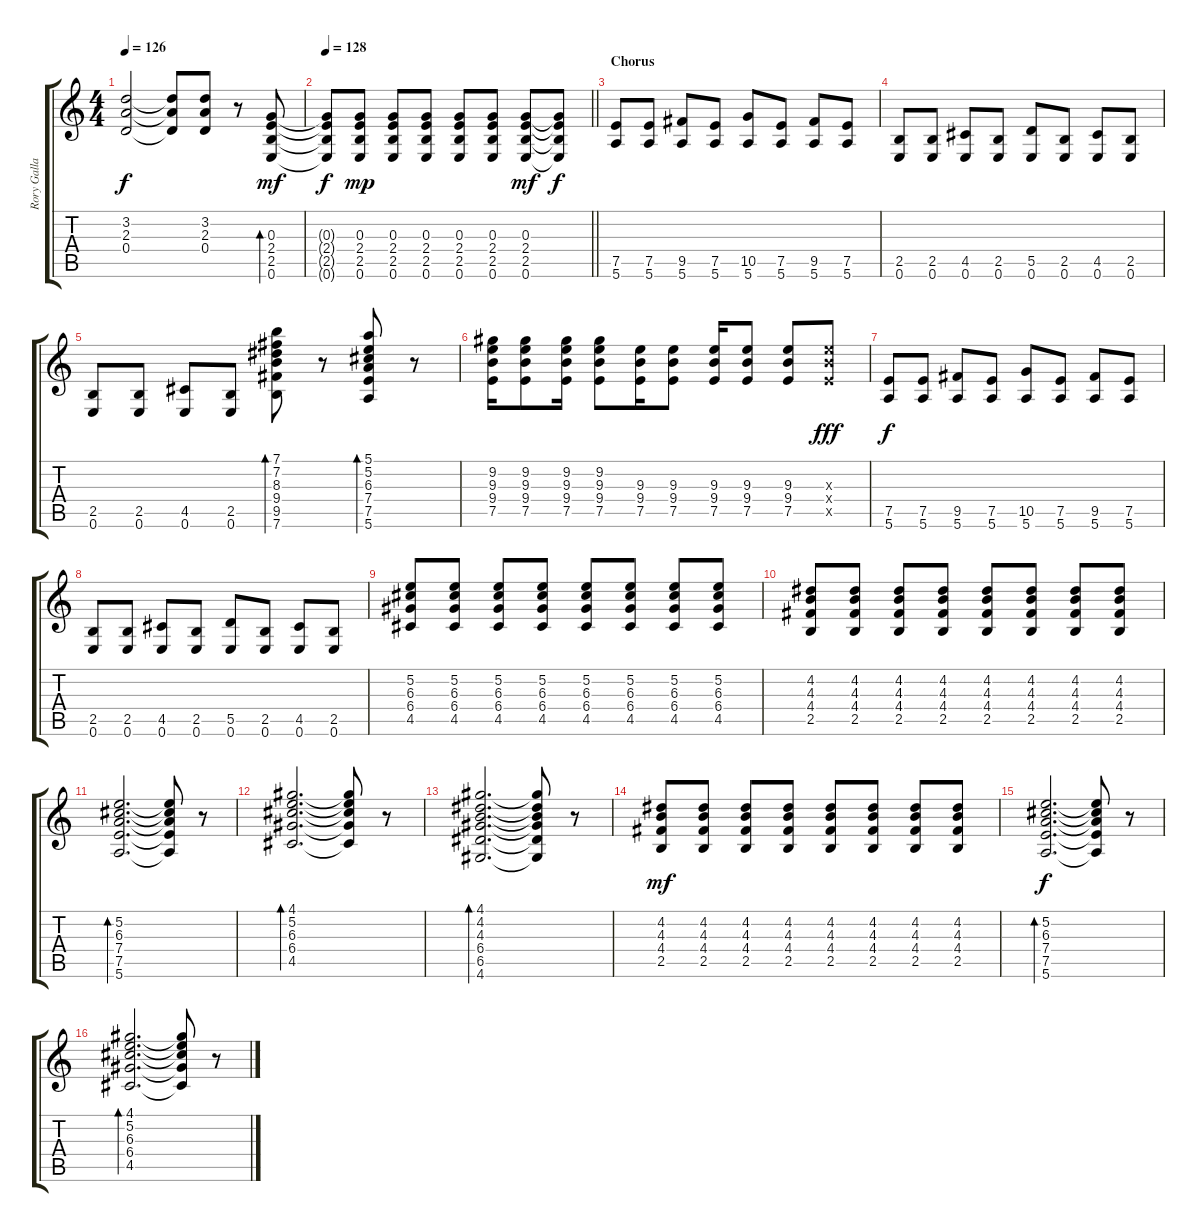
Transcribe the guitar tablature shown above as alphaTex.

\track ("Rory Gallagher" "Rory Galla") {instrument overdrivenguitar}
\staff {score tabs}
\tuning (E4 B3 G3 D3 A2 E2) {hide}
\ts (4 4)
\tempo 126
\clef g2
\ks c
(3.2{t} 2.3{t} 0.4{t}).2{dy f} (3.2{t} 2.3{t} 0.4{t}).8 (3.2 2.3 0.4).8 r.8 (0.3 2.4 2.5 0.6).8{bd 60 dy mf} |
\tempo 128
\barLineRight lightlight
(0.3{t} 2.4{t} 2.5{t} 0.6{t}).8{dy f} (0.3 2.4 2.5 0.6).8{dy mp} (0.3 2.4 2.5 0.6).8 (0.3 2.4 2.5 0.6).8 (0.3 2.4 2.5 0.6).8 (0.3 2.4 2.5 0.6).8 (0.3 2.4 2.5 0.6).8{dy mf} (0.3{t} 2.4{t} 2.5{t} 0.6{t}).8{dy f} |
\section ("" "Chorus")
(7.5 5.6).8 (7.5 5.6).8 (9.5 5.6).8 (7.5 5.6).8 (10.5 5.6).8 (7.5 5.6).8 (9.5 5.6).8 (7.5 5.6).8 |
(2.5 0.6).8 (2.5 0.6).8 (4.5 0.6).8 (2.5 0.6).8 (5.5 0.6).8 (2.5 0.6).8 (4.5 0.6).8 (2.5 0.6).8 |
(2.5 0.6).8 (2.5 0.6).8 (4.5 0.6).8 (2.5 0.6).8 (7.1 7.2 8.3 9.4 9.5 7.6).8{bd 30} r.8 (5.1 5.2 6.3 7.4 7.5 5.6).8{bd 30} r.8 |
(9.2 9.3 9.4 7.5).16 (9.2 9.3 9.4 7.5).8 (9.2 9.3 9.4 7.5).16 (9.2 9.3 9.4 7.5).8 (9.3 9.4 7.5).16 (9.3 9.4 7.5).8 (9.3 9.4 7.5).16 (9.3 9.4 7.5).8 (9.3 9.4 7.5).8 (9.3{x} 9.4{x} 7.5{x}).8{dy fff} |
(7.5 5.6).8{dy f} (7.5 5.6).8 (9.5 5.6).8 (7.5 5.6).8 (10.5 5.6).8 (7.5 5.6).8 (9.5 5.6).8 (7.5 5.6).8 |
(2.5 0.6).8 (2.5 0.6).8 (4.5 0.6).8 (2.5 0.6).8 (5.5 0.6).8 (2.5 0.6).8 (4.5 0.6).8 (2.5 0.6).8 |
(5.2 6.3 6.4 4.5).8 (5.2 6.3 6.4 4.5).8 (5.2 6.3 6.4 4.5).8 (5.2 6.3 6.4 4.5).8 (5.2 6.3 6.4 4.5).8 (5.2 6.3 6.4 4.5).8 (5.2 6.3 6.4 4.5).8 (5.2 6.3 6.4 4.5).8 |
(4.2 4.3 4.4 2.5).8 (4.2 4.3 4.4 2.5).8 (4.2 4.3 4.4 2.5).8 (4.2 4.3 4.4 2.5).8 (4.2 4.3 4.4 2.5).8 (4.2 4.3 4.4 2.5).8 (4.2 4.3 4.4 2.5).8 (4.2 4.3 4.4 2.5).8 |
(5.2 6.3 7.4 7.5 5.6).2{d bd 60} (5.2{t} 6.3{t} 7.4{t} 7.5{t} 5.6{t}).8 r.8 |
(4.1 5.2 6.3 6.4 4.5).2{d bd 60} (4.1{t} 5.2{t} 6.3{t} 6.4{t} 4.5{t}).8 r.8 |
(4.1 4.2 4.3 6.4 6.5 4.6).2{d bd 60} (4.1{t} 4.2{t} 4.3{t} 6.4{t} 6.5{t} 4.6{t}).8 r.8 |
(4.2 4.3 4.4 2.5).8{dy mf} (4.2 4.3 4.4 2.5).8 (4.2 4.3 4.4 2.5).8 (4.2 4.3 4.4 2.5).8 (4.2 4.3 4.4 2.5).8 (4.2 4.3 4.4 2.5).8 (4.2 4.3 4.4 2.5).8 (4.2 4.3 4.4 2.5).8 |
(5.2 6.3 7.4 7.5 5.6).2{d bd 60 dy f} (5.2{t} 6.3{t} 7.4{t} 7.5{t} 5.6{t}).8 r.8 |
(4.1 5.2 6.3 6.4 4.5).2{d bd 60} (4.1{t} 5.2{t} 6.3{t} 6.4{t} 4.5{t}).8 r.8
